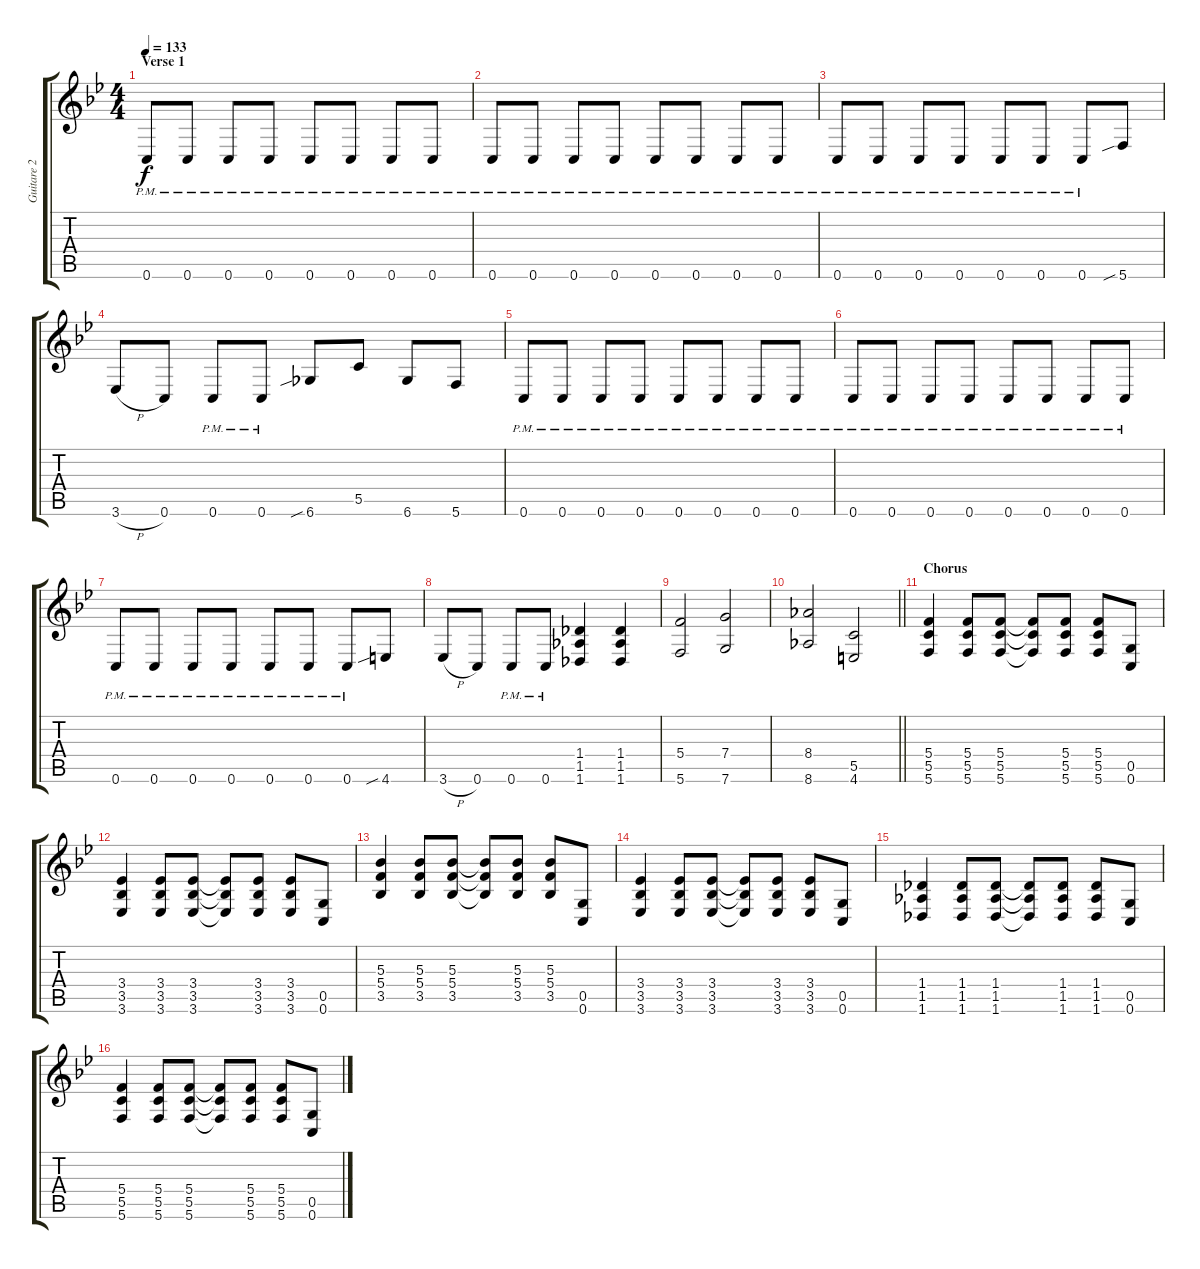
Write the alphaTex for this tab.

\track ("Guitare 2 DropC" "Guitare 2 ") {instrument distortionguitar}
\staff {score tabs}
\tuning (D4 A3 F3 C3 G2 C2) {hide}
\ts (4 4)
\section ("" "Verse 1")
\tempo 133
\clef g2
\ks bb
0.6{pm}.8{dy f} 0.6{pm}.8 0.6{pm}.8 0.6{pm}.8 0.6{pm}.8 0.6{pm}.8 0.6{pm}.8 0.6{pm}.8 |
0.6{pm}.8 0.6{pm}.8 0.6{pm}.8 0.6{pm}.8 0.6{pm}.8 0.6{pm}.8 0.6{pm}.8 0.6{pm}.8 |
0.6{pm}.8 0.6{pm}.8 0.6{pm}.8 0.6{pm}.8 0.6{pm}.8 0.6{pm}.8 0.6{pm}.8 5.6{sib}.8 |
3.6{h}.8 0.6.8 0.6{pm}.8 0.6{pm}.8 6.6{sib}.8 5.5.8 6.6.8 5.6.8 |
0.6{pm}.8 0.6{pm}.8 0.6{pm}.8 0.6{pm}.8 0.6{pm}.8 0.6{pm}.8 0.6{pm}.8 0.6{pm}.8 |
0.6{pm}.8 0.6{pm}.8 0.6{pm}.8 0.6{pm}.8 0.6{pm}.8 0.6{pm}.8 0.6{pm}.8 0.6{pm}.8 |
0.6{pm}.8 0.6{pm}.8 0.6{pm}.8 0.6{pm}.8 0.6{pm}.8 0.6{pm}.8 0.6{pm}.8 4.6{sib}.8 |
3.6{h}.8 0.6.8 0.6{pm}.8 0.6{pm}.8 (1.4 1.5 1.6).4 (1.4 1.5 1.6).4 |
(5.4 5.6).2 (7.4 7.6).2 |
\barLineRight lightlight
(8.4 8.6).2 (5.5 4.6).2 |
\section ("" "Chorus")
(5.4 5.5 5.6).4 (5.4 5.5 5.6).8 (5.4 5.5 5.6).8 (5.4{t} 5.5{t} 5.6{t}).8 (5.4 5.5 5.6).8 (5.4 5.5 5.6).8 (0.5 0.6).8 |
(3.4 3.5 3.6).4 (3.4 3.5 3.6).8 (3.4 3.5 3.6).8 (3.4{t} 3.5{t} 3.6{t}).8 (3.4 3.5 3.6).8 (3.4 3.5 3.6).8 (0.5 0.6).8 |
(5.3 5.4 3.5).4 (5.3 5.4 3.5).8 (5.3 5.4 3.5).8 (5.3{t} 5.4{t} 3.5{t}).8 (5.3 5.4 3.5).8 (5.3 5.4 3.5).8 (0.5 0.6).8 |
(3.4 3.5 3.6).4 (3.4 3.5 3.6).8 (3.4 3.5 3.6).8 (3.4{t} 3.5{t} 3.6{t}).8 (3.4 3.5 3.6).8 (3.4 3.5 3.6).8 (0.5 0.6).8 |
(1.4 1.5 1.6).4 (1.4 1.5 1.6).8 (1.4 1.5 1.6).8 (1.4{t} 1.5{t} 1.6{t}).8 (1.4 1.5 1.6).8 (1.4 1.5 1.6).8 (0.5 0.6).8 |
(5.4 5.5 5.6).4 (5.4 5.5 5.6).8 (5.4 5.5 5.6).8 (5.4{t} 5.5{t} 5.6{t}).8 (5.4 5.5 5.6).8 (5.4 5.5 5.6).8 (0.5 0.6).8
